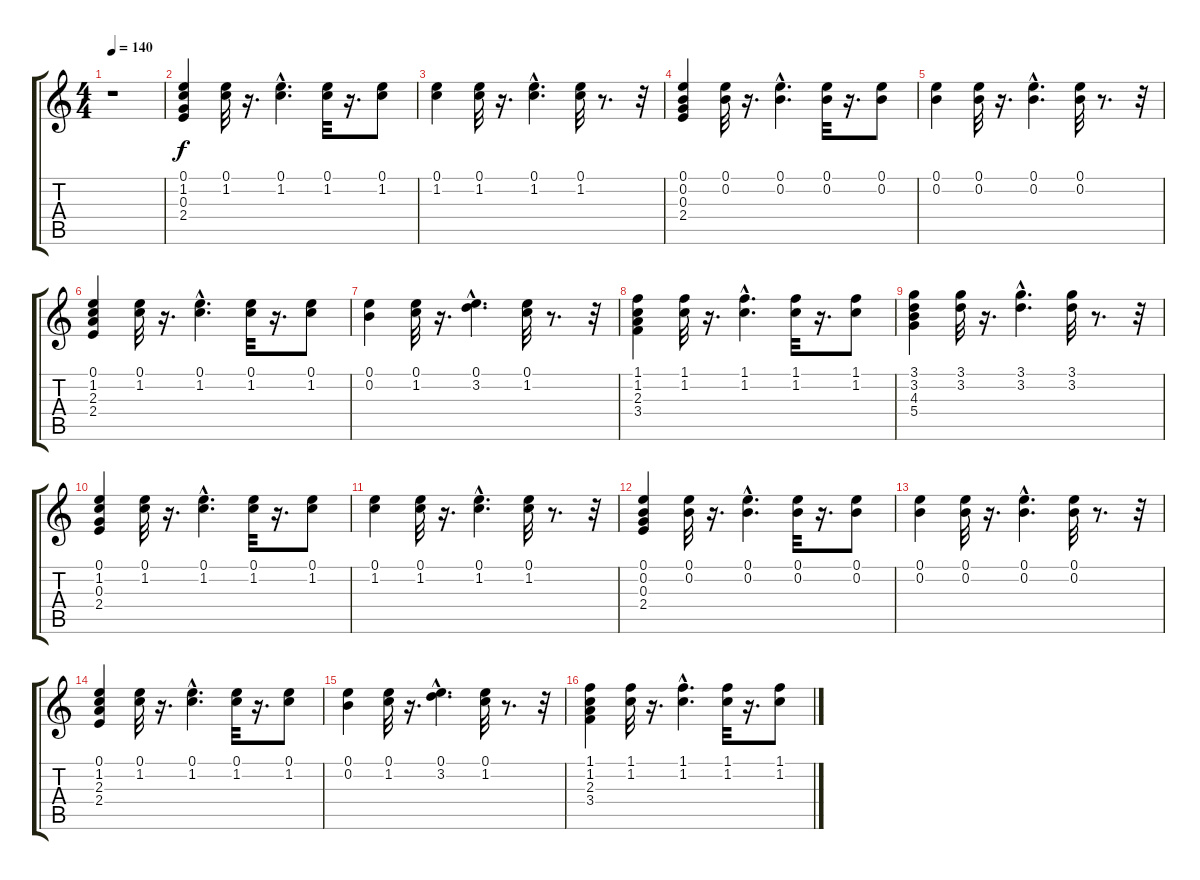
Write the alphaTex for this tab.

\track "" {instrument acousticguitarsteel}
\staff {score tabs}
\tuning (E4 B3 G3 D3 A2 E2) {hide}
\ts (4 4)
\tempo 140
\clef g2
\ks c
r.1{dy f} |
(0.1 1.2 0.3 2.4).4 (0.1 1.2).32 r.16{d} (0.1{hac} 1.2{hac}).4{d} (0.1 1.2).32 r.16{d} (0.1 1.2).8 |
(0.1 1.2).4 (0.1 1.2).32 r.16{d} (0.1{hac} 1.2{hac}).4{d} (0.1 1.2).32 r.8{d} r.32 |
(0.1 0.2 0.3 2.4).4 (0.1 0.2).32 r.16{d} (0.1{hac} 0.2{hac}).4{d} (0.1 0.2).32 r.16{d} (0.1 0.2).8 |
(0.1 0.2).4 (0.1 0.2).32 r.16{d} (0.1{hac} 0.2{hac}).4{d} (0.1 0.2).32 r.8{d} r.32 |
(0.1 1.2 2.3 2.4).4 (0.1 1.2).32 r.16{d} (0.1{hac} 1.2{hac}).4{d} (0.1 1.2).32 r.16{d} (0.1 1.2).8 |
(0.1 0.2).4 (0.1 1.2).32 r.16{d} (0.1{hac} 3.2{hac}).4{d} (0.1 1.2).32 r.8{d} r.32 |
(1.1 1.2 2.3 3.4).4 (1.1 1.2).32 r.16{d} (1.1{hac} 1.2{hac}).4{d} (1.1 1.2).32 r.16{d} (1.1 1.2).8 |
(3.1 3.2 4.3 5.4).4 (3.1 3.2).32 r.16{d} (3.1{hac} 3.2{hac}).4{d} (3.1 3.2).32 r.8{d} r.32 |
(0.1 1.2 0.3 2.4).4 (0.1 1.2).32 r.16{d} (0.1{hac} 1.2{hac}).4{d} (0.1 1.2).32 r.16{d} (0.1 1.2).8 |
(0.1 1.2).4 (0.1 1.2).32 r.16{d} (0.1{hac} 1.2{hac}).4{d} (0.1 1.2).32 r.8{d} r.32 |
(0.1 0.2 0.3 2.4).4 (0.1 0.2).32 r.16{d} (0.1{hac} 0.2{hac}).4{d} (0.1 0.2).32 r.16{d} (0.1 0.2).8 |
(0.1 0.2).4 (0.1 0.2).32 r.16{d} (0.1{hac} 0.2{hac}).4{d} (0.1 0.2).32 r.8{d} r.32 |
(0.1 1.2 2.3 2.4).4 (0.1 1.2).32 r.16{d} (0.1{hac} 1.2{hac}).4{d} (0.1 1.2).32 r.16{d} (0.1 1.2).8 |
(0.1 0.2).4 (0.1 1.2).32 r.16{d} (0.1{hac} 3.2{hac}).4{d} (0.1 1.2).32 r.8{d} r.32 |
(1.1 1.2 2.3 3.4).4 (1.1 1.2).32 r.16{d} (1.1{hac} 1.2{hac}).4{d} (1.1 1.2).32 r.16{d} (1.1 1.2).8
